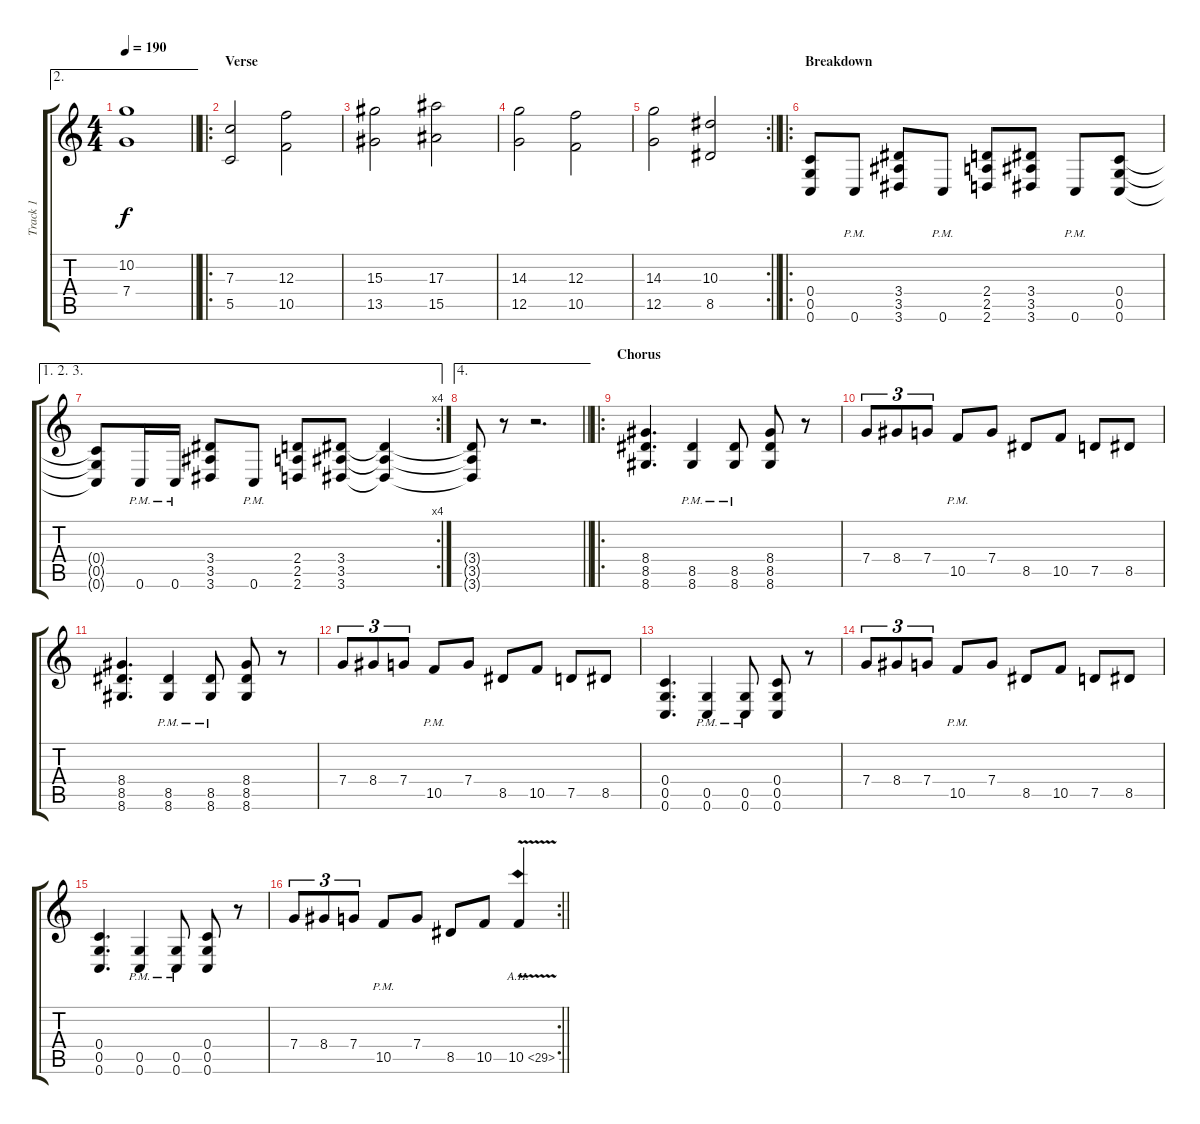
\track ("Track 1" "Track 1") {instrument distortionguitar}
\staff {score tabs}
\tuning (D4 A3 F3 C3 G2 C2) {hide}
\ae 2
\ts (4 4)
\tempo 190
\clef g2
\barLineRight lightlight
\ks c
(10.2 7.4).1{dy f} |
\ro
\section ("" "Verse")
(7.3 5.5).2 (12.3 10.5).2 |
(15.3 13.5).2 (17.3 15.5).2 |
(14.3 12.5).2 (12.3 10.5).2 |
\rc 2
\barLineRight lightlight
(14.3 12.5).2 (10.3 8.5).2 |
\ro
\section ("" "Breakdown")
(0.4 0.5 0.6).8 0.6{pm}.8 (3.4 3.5 3.6).8 0.6{pm}.8 (2.4 2.5 2.6).8 (3.4 3.5 3.6).8 0.6{pm}.8 (0.4 0.5 0.6).8 |
\ae (1 2 3)
\rc 4
(0.4{t} 0.5{t} 0.6{t}).8 0.6{pm}.16 0.6{pm}.16 (3.4 3.5 3.6).8 0.6{pm}.8 (2.4 2.5 2.6).8 (3.4 3.5 3.6).8 (3.4{t} 3.5{t} 3.6{t}).4 |
\ae 4
\barLineRight lightlight
(3.4{t} 3.5{t} 3.6{t}).8 r.8 r.2{d} |
\ro
\section ("" "Chorus")
(8.4 8.5 8.6).4{d volume 13} (8.5{pm} 8.6{pm}).4 (8.5{pm} 8.6{pm}).8 (8.4 8.5 8.6).8 r.8 |
7.4.8{tu (3 2)} 8.4.8{tu (3 2)} 7.4.8{tu (3 2)} 10.5{pm}.8 7.4.8 8.5.8 10.5.8 7.5.8 8.5.8 |
(8.4 8.5 8.6).4{d} (8.5{pm} 8.6{pm}).4 (8.5{pm} 8.6{pm}).8 (8.4 8.5 8.6).8 r.8 |
7.4.8{tu (3 2)} 8.4.8{tu (3 2)} 7.4.8{tu (3 2)} 10.5{pm}.8 7.4.8 8.5.8 10.5.8 7.5.8 8.5.8 |
(0.4 0.5 0.6).4{d} (0.5{pm} 0.6{pm}).4 (0.5{pm} 0.6{pm}).8 (0.4 0.5 0.6).8 r.8 |
7.4.8{tu (3 2)} 8.4.8{tu (3 2)} 7.4.8{tu (3 2)} 10.5{pm}.8 7.4.8 8.5.8 10.5.8 7.5.8 8.5.8 |
(0.4 0.5 0.6).4{d} (0.5{pm} 0.6{pm}).4 (0.5{pm} 0.6{pm}).8 (0.4 0.5 0.6).8 r.8 |
\rc 2
\barLineRight lightlight
7.4.8{tu (3 2)} 8.4.8{tu (3 2)} 7.4.8{tu (3 2)} 10.5{pm}.8 7.4.8 8.5.8 10.5.8 10.5{ah 19 v}.4
